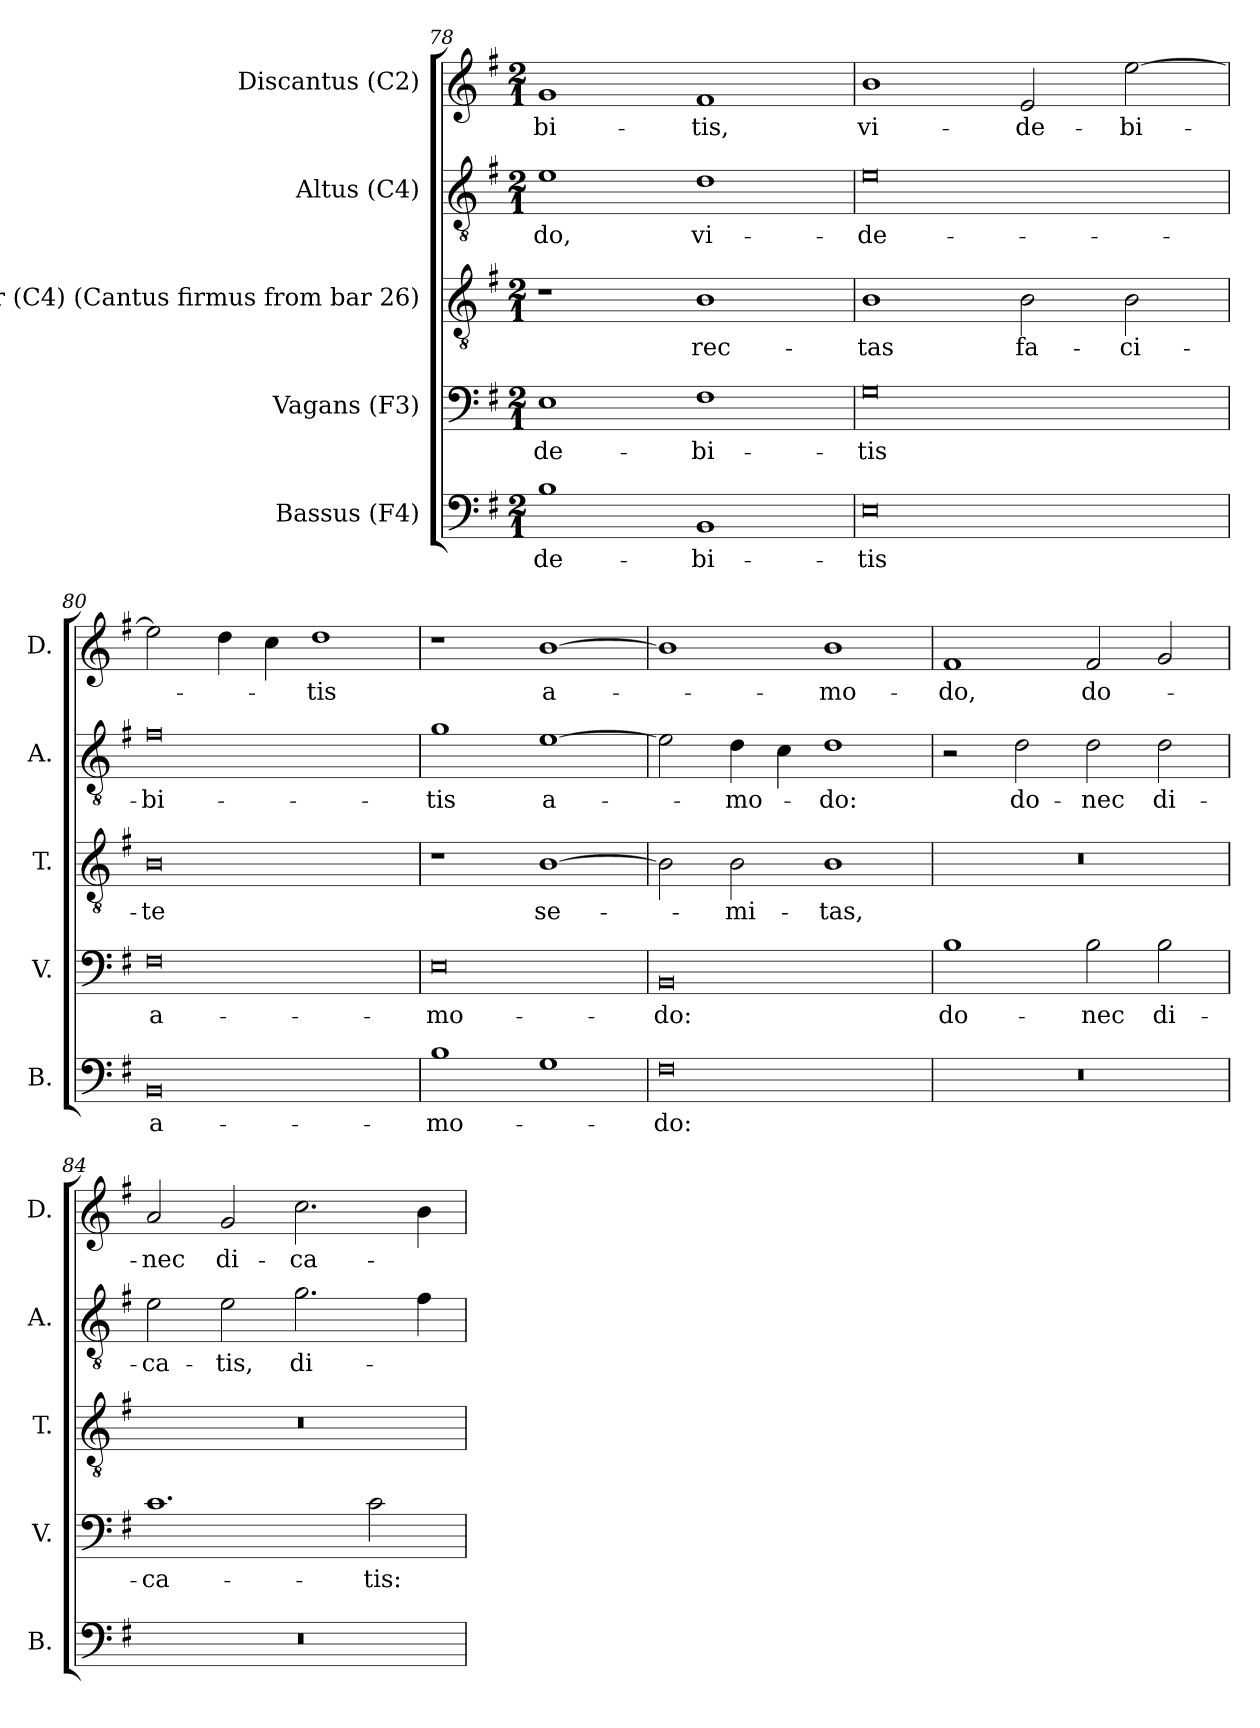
**kern	**text	**kern	**text	**kern	**text	**kern	**text	**kern	**text
*part5	*part5	*part4	*part4	*part3	*part3	*part2	*part2	*part1	*part1
*staff5	*staff5	*staff4	*staff4	*staff3	*staff3	*staff2	*staff2	*staff1	*staff1
*I"Bassus (F4)	*	*I"Vagans (F3)	*	*I"Tenor (C4) (Cantus firmus from bar 26)	*	*I"Altus (C4)	*	*I"Discantus (C2)	*
*I'B.	*	*I'V.	*	*I'T.	*	*I'A.	*	*I'D.	*
!!LO:LB:g=z
*clefF4	*	*clefF4	*	*clefGv2	*	*clefGv2	*	*clefG2	*
*	*	*ITrd7c12	*	*ITrd7c12	*	*	*	*	*
*k[f#]	*	*k[f#]	*	*k[f#]	*	*k[f#]	*	*k[f#]	*
*G:	*	*G:	*	*G:	*	*G:	*	*G:	*
*M2/1	*	*M2/1	*	*M2/1	*	*M2/1	*	*M2/1	*
=78	=78	=78	=78	=78	=78	=78	=78	=78	=78
!	!LO:LY:b:color=#000000	!	!	!	!	!	!	!	!
!	!	!	!LO:LY:b:color=#000000	!	!	!	!	!	!
!	!	!	!	!	!	!	!LO:LY:b:color=#000000	!	!
!	!	!	!	!	!	!	!	!	!LO:LY:b:color=#000000
1Bi	-de-	1EEi	-de-	1r	.	1ei	-do,	1gi	-bi-
!	!LO:LY:b:color=#000000	!	!	!	!	!	!	!	!
!	!	!	!LO:LY:b:color=#000000	!	!	!	!	!	!
!	!	!	!	!	!LO:LY:b:color=#000000	!	!	!	!
!	!	!	!	!	!	!	!LO:LY:b:color=#000000	!	!
!	!	!	!	!	!	!	!	!	!LO:LY:b:color=#000000
1BBi	-bi-	1FF#i	-bi-	1BBi	rec-	1di	vi-	1f#i	-tis,
=79	=79	=79	=79	=79	=79	=79	=79	=79	=79
!	!LO:LY:b:color=#000000	!	!	!	!	!	!	!	!
!	!	!	!LO:LY:b:color=#000000	!	!	!	!	!	!
!	!	!	!	!	!LO:LY:b:color=#000000	!	!	!	!
!	!	!	!	!	!	!	!LO:LY:b:color=#000000	!	!
!	!	!	!	!	!	!	!	!	!LO:LY:b:color=#000000
0Ei	-tis	0GGi	-tis	1BBi	-tas	0ei	-de-	1bi	vi-
!	!	!	!	!	!LO:LY:b:color=#000000	!	!	!	!
!	!	!	!	!	!	!	!	!	!LO:LY:b:color=#000000
.	.	.	.	2BBi\	fa-	.	.	2ei/	-de-
!	!	!	!	!	!LO:LY:b:color=#000000	!	!	!	!
!	!	!	!	!	!	!	!	!	!LO:LY:b:color=#000000
.	.	.	.	2BBi\	-ci-	.	.	[2eei\	-bi-
=80	=80	=80	=80	=80	=80	=80	=80	=80	=80
!	!LO:LY:b:color=#000000	!	!	!	!	!	!	!	!
!	!	!	!LO:LY:b:color=#000000	!	!	!	!	!	!
!	!	!	!	!	!LO:LY:b:color=#000000	!	!	!	!
!	!	!	!	!	!	!	!LO:LY:b:color=#000000	!	!
0BBi	a-	0FF#i	a-	0BBi	-te	0f#i	-bi-	2eei\]	.
.	.	.	.	.	.	.	.	4ddi\	.
.	.	.	.	.	.	.	.	4cci\	.
!	!	!	!	!	!	!	!	!	!LO:LY:b:color=#000000
.	.	.	.	.	.	.	.	1ddi	-tis
=81	=81	=81	=81	=81	=81	=81	=81	=81	=81
!	!LO:LY:b:color=#000000	!	!	!	!	!	!	!	!
!	!	!	!LO:LY:b:color=#000000	!	!	!	!	!	!
!	!	!	!	!	!	!	!LO:LY:b:color=#000000	!	!
1Bi	-mo-	0EEi	-mo-	1r	.	1gi	-tis	1r	.
!	!	!	!	!	!LO:LY:b:color=#000000	!	!	!	!
!	!	!	!	!	!	!	!LO:LY:b:color=#000000	!	!
!	!	!	!	!	!	!	!	!	!LO:LY:b:color=#000000
1Gi	.	.	.	[1BBi	se-	[1ei	a-	[1bi	a-
=82	=82	=82	=82	=82	=82	=82	=82	=82	=82
!	!LO:LY:b:color=#000000	!	!	!	!	!	!	!	!
!	!	!	!LO:LY:b:color=#000000	!	!	!	!	!	!
0F#i	-do:	0BBBi	-do:	2BBi\]	.	2ei\]	.	1bi]	.
!	!	!	!	!	!LO:LY:b:color=#000000	!	!	!	!
!	!	!	!	!	!	!	!LO:LY:b:color=#000000	!	!
.	.	.	.	2BBi\	-mi-	4di\	-mo-	.	.
.	.	.	.	.	.	4ci\	.	.	.
!	!	!	!	!	!LO:LY:b:color=#000000	!	!	!	!
!	!	!	!	!	!	!	!LO:LY:b:color=#000000	!	!
!	!	!	!	!	!	!	!	!	!LO:LY:b:color=#000000
.	.	.	.	1BBi	-tas,	1di	-do:	1bi	-mo-
!!LO:PB:g=z
=83	=83	=83	=83	=83	=83	=83	=83	=83	=83
!LO:N:vis=1	!	!	!	!	!	!	!	!	!
!	!	!	!LO:LY:b:color=#000000	!LO:N:vis=1	!	!	!	!	!
!	!	!	!	!	!	!	!	!	!LO:LY:b:color=#000000
0r	.	1BBi	do-	0r	.	2r	.	1f#i	-do,
!	!	!	!	!	!	!	!LO:LY:b:color=#000000	!	!
.	.	.	.	.	.	2di\	do-	.	.
!	!	!	!LO:LY:b:color=#000000	!	!	!	!	!	!
!	!	!	!	!	!	!	!LO:LY:b:color=#000000	!	!
!	!	!	!	!	!	!	!	!	!LO:LY:b:color=#000000
.	.	2BBi\	-nec	.	.	2di\	-nec	2f#i/	do-
!	!	!	!LO:LY:b:color=#000000	!	!	!	!	!	!
!	!	!	!	!	!	!	!LO:LY:b:color=#000000	!	!
.	.	2BBi\	di-	.	.	2di\	di-	2gi/	.
=84	=84	=84	=84	=84	=84	=84	=84	=84	=84
!LO:N:vis=1	!	!	!	!	!	!	!	!	!
!	!	!	!LO:LY:b:color=#000000	!LO:N:vis=1	!	!	!	!	!
!	!	!	!	!	!	!	!LO:LY:b:color=#000000	!	!
!	!	!	!	!	!	!	!	!	!LO:LY:b:color=#000000
0r	.	1.Ci	-ca-	0r	.	2ei\	-ca-	2ai/	-nec
!	!	!	!	!	!	!	!LO:LY:b:color=#000000	!	!
!	!	!	!	!	!	!	!	!	!LO:LY:b:color=#000000
.	.	.	.	.	.	2ei\	-tis,	2gi/	di-
!	!	!	!	!	!	!	!LO:LY:b:color=#000000	!	!
!	!	!	!	!	!	!	!	!	!LO:LY:b:color=#000000
.	.	.	.	.	.	2.gi\	di-	2.cci\	-ca-
!	!	!	!LO:LY:b:color=#000000	!	!	!	!	!	!
.	.	2Ci\	-tis:	.	.	.	.	.	.
.	.	.	.	.	.	4f#i\	.	4bi\	.
=	=	=	=	=	=	=	=	=	=
*-	*-	*-	*-	*-	*-	*-	*-	*-	*-
